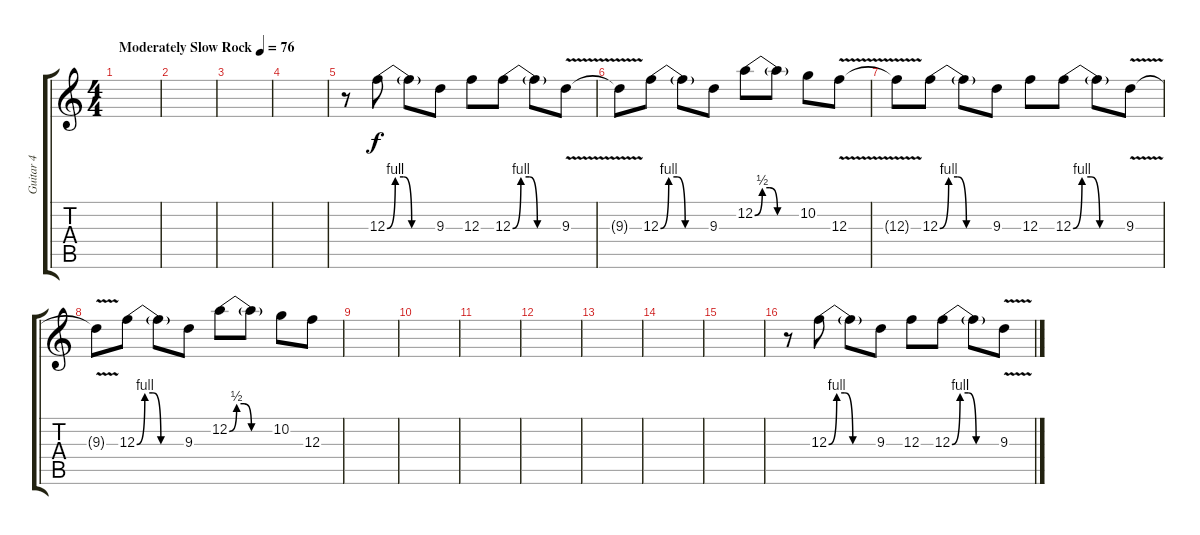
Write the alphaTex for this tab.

\track ("Guitar 4" "Guitar 4") {instrument overdrivenguitar}
\staff {score tabs}
\tuning (D4 A3 F3 C3 G2 C2) {hide}
\ts (4 4)
\tempo (76 "Moderately Slow Rock")
\clef g2
\ks c
|
|
|
|
r.8 12.3{be (custom 0 0 10 4 20 4 30 0 60 0)}.8 12.3{t}.8 9.3.8 12.3.8 12.3{be (custom 0 0 10 4 20 4 30 0 60 0)}.8 12.3{t}.8 9.3{v}.8 |
9.3{t}.8 12.3{be (custom 0 0 10 4 20 4 30 0 60 0)}.8 12.3{t}.8 9.3.8 12.2{be (custom 0 0 10 2 20 2 30 0 60 0)}.8 12.2{t}.8 10.2.8 12.3{v}.8 |
12.3{t}.8 12.3{be (custom 0 0 10 4 20 4 30 0 60 0)}.8 12.3{t}.8 9.3.8 12.3.8 12.3{be (custom 0 0 10 4 20 4 30 0 60 0)}.8 12.3{t}.8 9.3{v}.8 |
9.3{t}.8 12.3{be (custom 0 0 10 4 20 4 30 0 60 0)}.8 12.3{t}.8 9.3.8 12.2{be (custom 0 0 10 2 20 2 30 0 60 0)}.8 12.2{t}.8 10.2.8 12.3.8 |
|
|
|
|
|
|
|
r.8 12.3{be (custom 0 0 10 4 20 4 30 0 60 0)}.8 12.3{t}.8 9.3.8 12.3.8 12.3{be (custom 0 0 10 4 20 4 30 0 60 0)}.8 12.3{t}.8 9.3{v}.8
